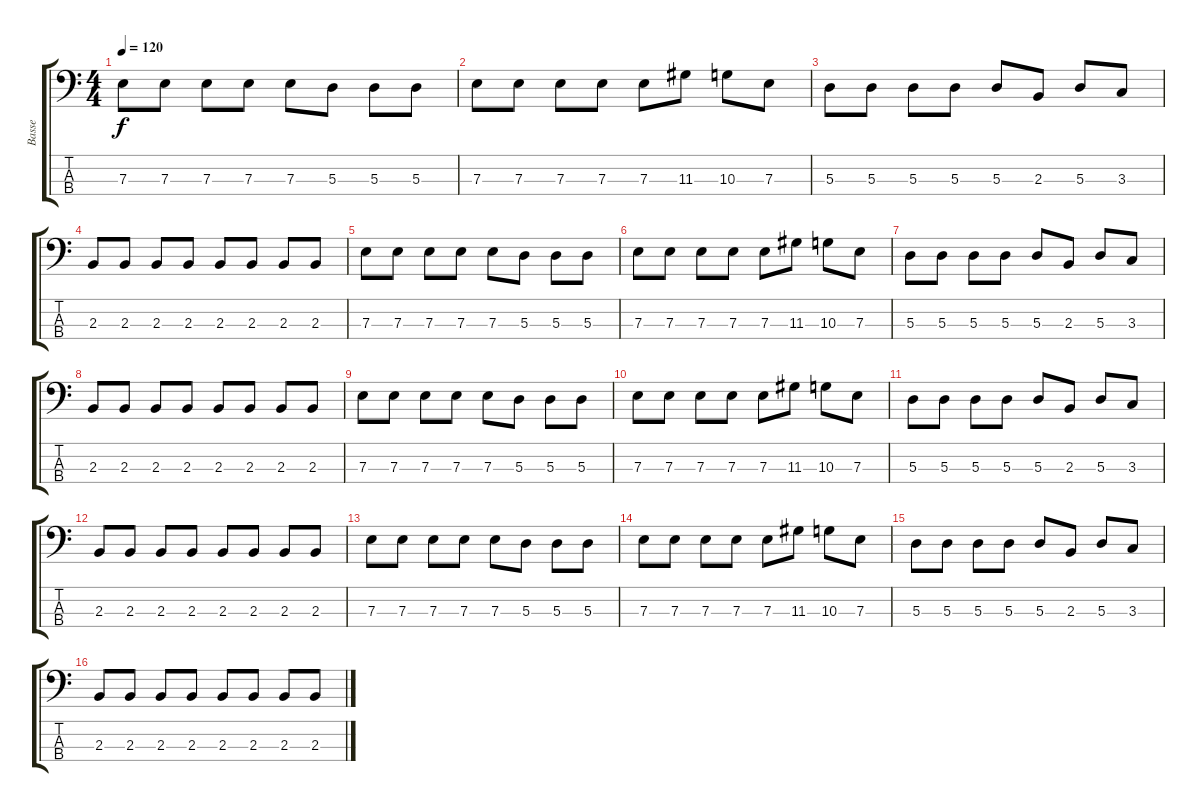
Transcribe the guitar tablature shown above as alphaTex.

\track ("Basse" "Basse") {instrument electricbassfinger}
\staff {score tabs}
\tuning (G2 D2 A1 E1) {hide}
\ts (4 4)
\tempo 120
\clef f4
\ks c
7.3.8{dy f} 7.3.8 7.3.8 7.3.8 7.3.8 5.3.8 5.3.8 5.3.8 |
7.3.8 7.3.8 7.3.8 7.3.8 7.3.8 11.3.8 10.3.8 7.3.8 |
5.3.8 5.3.8 5.3.8 5.3.8 5.3.8 2.3.8 5.3.8 3.3.8 |
2.3.8 2.3.8 2.3.8 2.3.8 2.3.8 2.3.8 2.3.8 2.3.8 |
7.3.8 7.3.8 7.3.8 7.3.8 7.3.8 5.3.8 5.3.8 5.3.8 |
7.3.8 7.3.8 7.3.8 7.3.8 7.3.8 11.3.8 10.3.8 7.3.8 |
5.3.8 5.3.8 5.3.8 5.3.8 5.3.8 2.3.8 5.3.8 3.3.8 |
2.3.8 2.3.8 2.3.8 2.3.8 2.3.8 2.3.8 2.3.8 2.3.8 |
7.3.8 7.3.8 7.3.8 7.3.8 7.3.8 5.3.8 5.3.8 5.3.8 |
7.3.8 7.3.8 7.3.8 7.3.8 7.3.8 11.3.8 10.3.8 7.3.8 |
5.3.8 5.3.8 5.3.8 5.3.8 5.3.8 2.3.8 5.3.8 3.3.8 |
2.3.8 2.3.8 2.3.8 2.3.8 2.3.8 2.3.8 2.3.8 2.3.8 |
7.3.8 7.3.8 7.3.8 7.3.8 7.3.8 5.3.8 5.3.8 5.3.8 |
7.3.8 7.3.8 7.3.8 7.3.8 7.3.8 11.3.8 10.3.8 7.3.8 |
5.3.8 5.3.8 5.3.8 5.3.8 5.3.8 2.3.8 5.3.8 3.3.8 |
2.3.8 2.3.8 2.3.8 2.3.8 2.3.8 2.3.8 2.3.8 2.3.8
